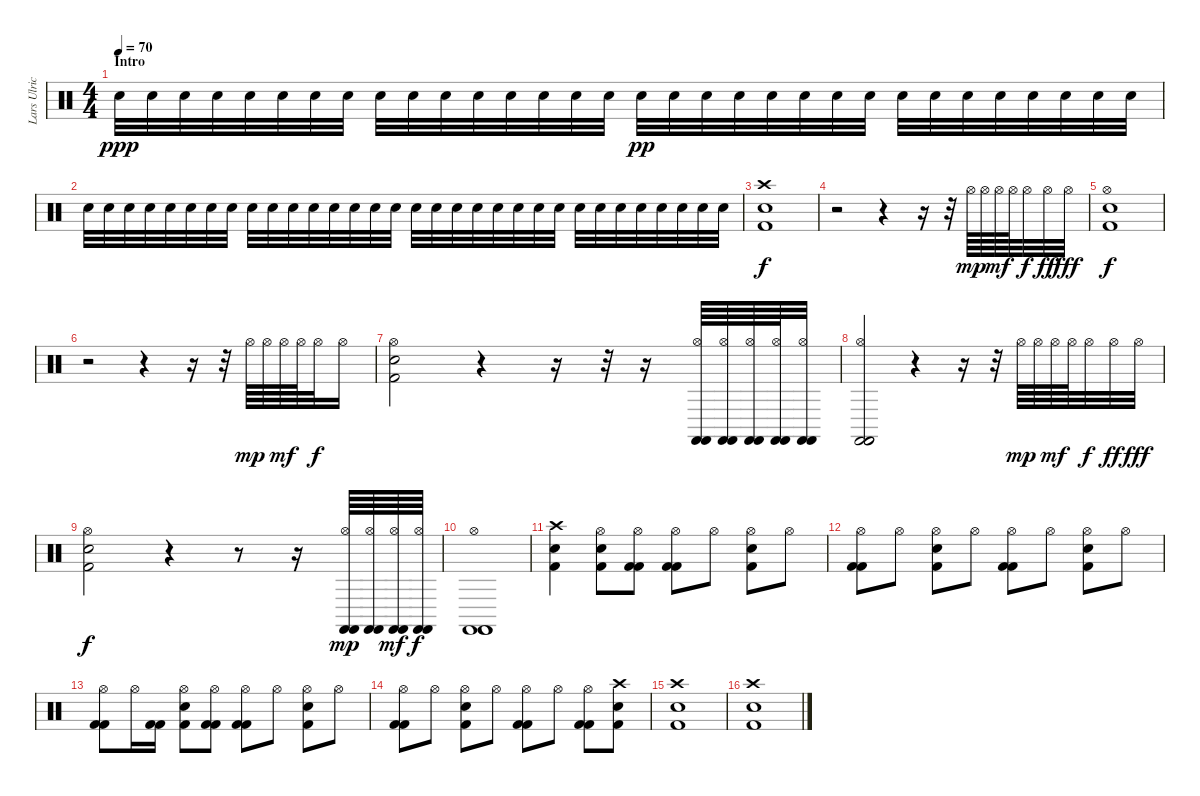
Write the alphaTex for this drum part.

\track ("Lars Ulrich (Drums)" "Lars Ulric") {instrument percussion}
\staff {score}
\articulation defaults
\ts (4 4)
\section ("" "Intro")
\tempo 70
\clef neutral
\ks c "Electric Snare (hit)".32{dy ppp} "Electric Snare (hit)".32 "Electric Snare (hit)".32 "Electric Snare (hit)".32 "Electric Snare (hit)".32 "Electric Snare (hit)".32 "Electric Snare (hit)".32 "Electric Snare (hit)".32 "Electric Snare (hit)".32 "Electric Snare (hit)".32 "Electric Snare (hit)".32 "Electric Snare (hit)".32 "Electric Snare (hit)".32 "Electric Snare (hit)".32 "Electric Snare (hit)".32 "Electric Snare (hit)".32 "Electric Snare (hit)".32{dy pp} "Electric Snare (hit)".32 "Electric Snare (hit)".32 "Electric Snare (hit)".32 "Electric Snare (hit)".32 "Electric Snare (hit)".32 "Electric Snare (hit)".32 "Electric Snare (hit)".32 "Electric Snare (hit)".32 "Electric Snare (hit)".32 "Electric Snare (hit)".32 "Electric Snare (hit)".32 "Electric Snare (hit)".32 "Electric Snare (hit)".32 "Electric Snare (hit)".32 "Electric Snare (hit)".32
|
"Electric Snare (hit)".32 "Electric Snare (hit)".32 "Electric Snare (hit)".32 "Electric Snare (hit)".32 "Electric Snare (hit)".32 "Electric Snare (hit)".32 "Electric Snare (hit)".32 "Electric Snare (hit)".32 "Electric Snare (hit)".32 "Electric Snare (hit)".32 "Electric Snare (hit)".32 "Electric Snare (hit)".32 "Electric Snare (hit)".32 "Electric Snare (hit)".32 "Electric Snare (hit)".32 "Electric Snare (hit)".32 "Electric Snare (hit)".32 "Electric Snare (hit)".32 "Electric Snare (hit)".32 "Electric Snare (hit)".32 "Electric Snare (hit)".32 "Electric Snare (hit)".32 "Electric Snare (hit)".32 "Electric Snare (hit)".32 "Electric Snare (hit)".32 "Electric Snare (hit)".32 "Electric Snare (hit)".32 "Electric Snare (hit)".32 "Electric Snare (hit)".32 "Electric Snare (hit)".32 "Electric Snare (hit)".32 "Electric Snare (hit)".32 |
("Crash high (hit)" "Snare (hit) 2" "Kick (hit) 2").1{dy f} |
r.2 r.4 r.16 r.32 "Hi-Hat (open)".64{dy mp} "Hi-Hat (open)".64 "Hi-Hat (open)".64{dy mf} "Hi-Hat (open)".64 "Hi-Hat (open)".32{dy f} "Hi-Hat (open)".32{dy ff} "Hi-Hat (open)".32{dy fff} |
("Hi-Hat (open)" "Snare (hit) 2" "Kick (hit) 2").1{dy f} |
r.2 r.4 r.16 r.32 "Hi-Hat (open)".64{dy mp} "Hi-Hat (open)".64 "Hi-Hat (open)".64{dy mf} "Hi-Hat (open)".64 "Hi-Hat (open)".32{dy f} "Hi-Hat (open)".16 |
("Hi-Hat (open)" "Snare (hit) 2" "Kick (hit) 2").2 r.4 r.16 r.32 r.16 ("Castanets (hit)" "Castanets (hit)" "Hi-Hat (open)").64 ("Castanets (hit)" "Castanets (hit)" "Hi-Hat (open)").64 ("Castanets (hit)" "Castanets (hit)" "Hi-Hat (open)").64 ("Castanets (hit)" "Castanets (hit)" "Hi-Hat (open)").64 ("Castanets (hit)" "Castanets (hit)" "Hi-Hat (open)").32 |
("Castanets (hit)" "Castanets (hit)" "Castanets (hit)" "Hi-Hat (open)").2 r.4 r.16 r.32 "Hi-Hat (open)".64{dy mp} "Hi-Hat (open)".64 "Hi-Hat (open)".64{dy mf} "Hi-Hat (open)".64 "Hi-Hat (open)".32{dy f} "Hi-Hat (open)".32{dy ff} "Hi-Hat (open)".32{dy fff} |
("Hi-Hat (open)" "Snare (hit) 2" "Kick (hit) 2").2{dy f} r.4 r.8 r.16 ("Castanets (hit)" "Castanets (hit)" "Hi-Hat (open)").64{dy mp} ("Castanets (hit)" "Castanets (hit)" "Hi-Hat (open)").64 ("Castanets (hit)" "Castanets (hit)" "Hi-Hat (open)").64{dy mf} ("Castanets (hit)" "Castanets (hit)" "Hi-Hat (open)").64{dy f} |
("Castanets (hit)" "Castanets (hit)" "Castanets (hit)" "Hi-Hat (open)").1 |
("Snare (hit) 2" "Kick (hit) 2" "Crash high (hit)").4 ("Snare (hit) 2" "Kick (hit) 2" "Hi-Hat (open)").8 ("Kick (hit) 2" "Kick (hit) 2" "Hi-Hat (open)").8 ("Kick (hit) 2" "Kick (hit) 2" "Hi-Hat (open)").8 "Hi-Hat (open)".8 ("Snare (hit) 2" "Kick (hit) 2" "Hi-Hat (open)").8 "Hi-Hat (open)".8 |
("Kick (hit) 2" "Kick (hit) 2" "Hi-Hat (open)").8 "Hi-Hat (open)".8 ("Snare (hit) 2" "Kick (hit) 2" "Hi-Hat (open)").8 "Hi-Hat (open)".8 ("Kick (hit) 2" "Kick (hit) 2" "Hi-Hat (open)").8 "Hi-Hat (open)".8 ("Snare (hit) 2" "Kick (hit) 2" "Hi-Hat (open)").8 "Hi-Hat (open)".8 |
("Kick (hit) 2" "Kick (hit) 2" "Hi-Hat (open)").8 "Hi-Hat (open)".16 ("Kick (hit) 2" "Kick (hit) 2").16 ("Snare (hit) 2" "Kick (hit) 2" "Hi-Hat (open)").8 ("Kick (hit) 2" "Kick (hit) 2" "Hi-Hat (open)").8 ("Kick (hit) 2" "Kick (hit) 2" "Hi-Hat (open)").8 "Hi-Hat (open)".8 ("Snare (hit) 2" "Kick (hit) 2" "Hi-Hat (open)").8 "Hi-Hat (open)".8 |
("Kick (hit) 2" "Kick (hit) 2" "Hi-Hat (open)").8 "Hi-Hat (open)".8 ("Snare (hit) 2" "Kick (hit) 2" "Hi-Hat (open)").8 "Hi-Hat (open)".8 ("Kick (hit) 2" "Kick (hit) 2" "Hi-Hat (open)").8 "Hi-Hat (open)".8 ("Kick (hit) 2" "Kick (hit) 2" "Hi-Hat (open)").8 ("Snare (hit) 2" "Kick (hit) 2" "Crash high (hit)").8 |
("Snare (hit) 2" "Kick (hit) 2" "Crash high (hit)").1 |
("Snare (hit) 2" "Kick (hit) 2" "Crash high (hit)").1
